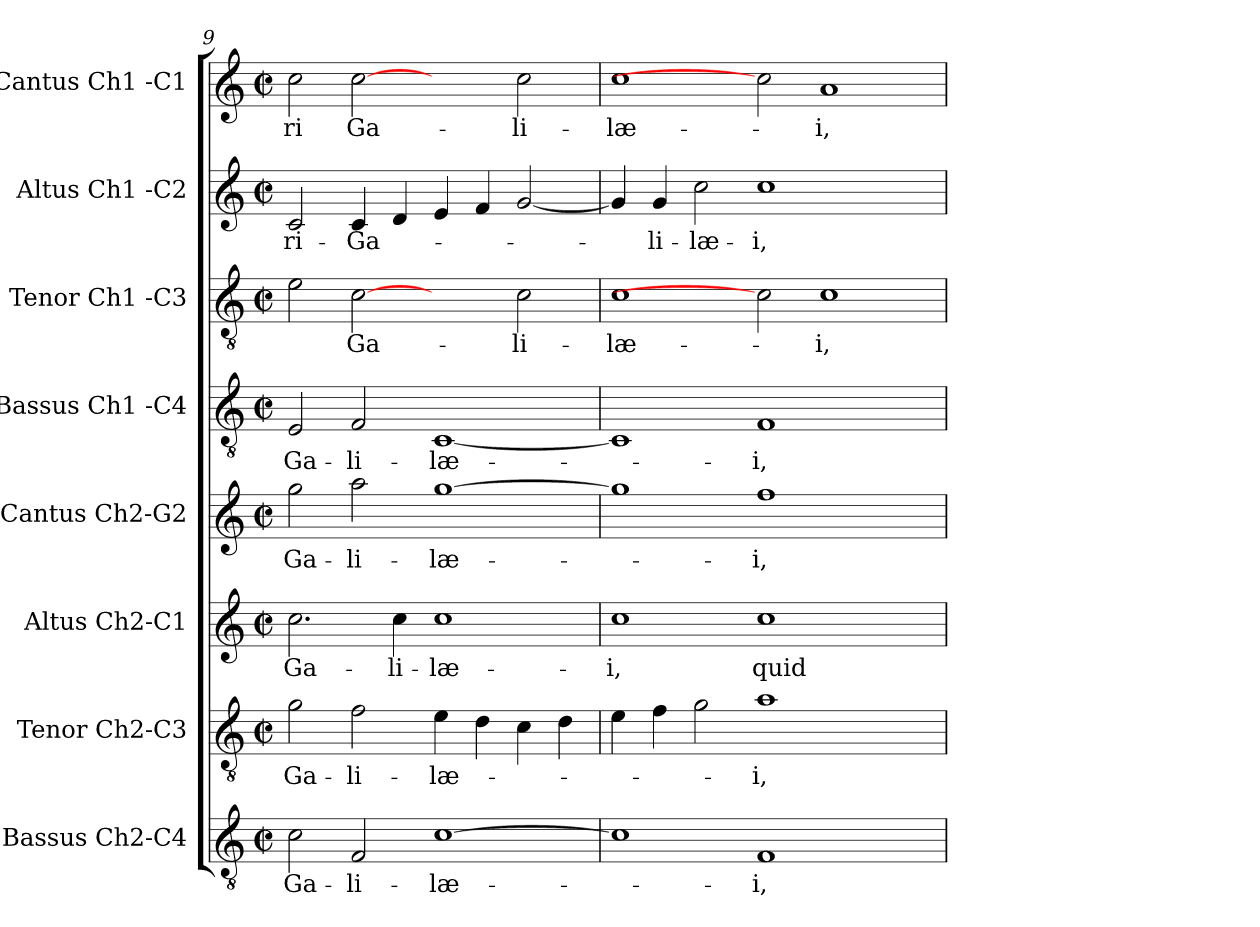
**kern	**text	**kern	**text	**kern	**text	**kern	**text	**kern	**text	**kern	**text	**kern	**text	**kern	**text
*part8	*part8	*part7	*part7	*part6	*part6	*part5	*part5	*part4	*part4	*part3	*part3	*part2	*part2	*part1	*part1
*staff8	*staff8	*staff7	*staff7	*staff6	*staff6	*staff5	*staff5	*staff4	*staff4	*staff3	*staff3	*staff2	*staff2	*staff1	*staff1
*I"Bassus Ch2-C4	*	*I"Tenor Ch2-C3	*	*I"Altus Ch2-C1	*	*I"Cantus Ch2-G2	*	*I"Bassus Ch1 -C4	*	*I"Tenor Ch1 -C3	*	*I"Altus Ch1 -C2	*	*I"Cantus Ch1 -C1	*
*I'B2	*	*I'T2	*	*I'A2	*	*I'C2	*	*I'B1	*	*I'T1	*	*I'A1	*	*I'C1	*
*clefGv2	*	*clefGv2	*	*clefG2	*	*clefG2	*	*clefGv2	*	*clefGv2	*	*clefG2	*	*clefG2	*
*k[]	*	*k[]	*	*k[]	*	*k[]	*	*k[]	*	*k[]	*	*k[]	*	*k[]	*
*M2/2	*	*M2/2	*	*M2/2	*	*M2/2	*	*M2/2	*	*M2/2	*	*M2/2	*	*M2/2	*
*met(c|)	*	*met(c|)	*	*met(c|)	*	*met(c|)	*	*met(c|)	*	*met(c|)	*	*met(c|)	*	*met(c|)	*
=9	=9	=9	=9	=9	=9	=9	=9	=9	=9	=9	=9	=9	=9	=9	=9
!	!LO:LY:b	!	!LO:LY:b	!	!LO:LY:b	!	!LO:LY:b	!	!LO:LY:b	!	!	!	!LO:LY:b	!	!LO:LY:b
2c\	Ga-	2g\	Ga-	2.cc\	Ga-	2gg\	Ga-	2E/	Ga-	2e\	.	2c/	-ri-	2cc\	-ri
!	!LO:LY:b	!	!LO:LY:b	!	!	!	!LO:LY:b	!	!LO:LY:b	!	!LO:LY:b	!	!LO:LY:b	!	!LO:LY:b
2F/	-li-	2f\	-li-	.	.	2aa\	-li-	2F/	-li-	[2c	Ga-	4c/	-Ga-	[2cc	Ga-
!	!	!	!	!	!LO:LY:b	!	!	!	!	!	!	!	!	!	!
.	.	.	.	4cc\	-li-	.	.	.	.	.	.	4d/	.	.	.
!	!LO:LY:b	!	!LO:LY:b	!	!LO:LY:b	!	!LO:LY:b	!	!LO:LY:b	!	!	!	!	!	!
[>1c	-læ-	4e\	-læ-	1cc	-læ-	[>1gg	-læ-	[<1C	-læ-	2ryy	.	4e/	.	2ryy	.
.	.	4d\	.	.	.	.	.	.	.	.	.	4f/	.	.	.
!	!	!	!	!	!	!	!	!	!	!	!LO:LY:b	!	!	!	!LO:LY:b
.	.	4c\	.	.	.	.	.	.	.	2c\	-li-	[<2g/	.	2cc\	-li-
.	.	4d\	.	.	.	.	.	.	.	.	.	.	.	.	.
=10	=10	=10	=10	=10	=10	=10	=10	=10	=10	=10	=10	=10	=10	=10	=10
!	!	!	!	!	!LO:LY:b	!	!	!	!	!	!LO:LY:b	!	!	!	!LO:LY:b
1c]	.	4e\	.	1cc	-i,	1gg]	.	1C]	.	1c	-læ-	4g/]	.	1cc	-læ-
!	!	!	!	!	!	!	!	!	!	!	!	!	!LO:LY:b	!	!
.	.	4f\	.	.	.	.	.	.	.	.	.	4g/	-li-	.	.
!	!	!	!	!	!	!	!	!	!	!	!	!	!LO:LY:b	!	!
.	.	2g\	.	.	.	.	.	.	.	.	.	2cc\	-læ-	.	.
!	!LO:LY:b	!	!LO:LY:b	!	!LO:LY:b	!	!LO:LY:b	!	!LO:LY:b	!	!	!	!LO:LY:b	!	!
1F	-i,	1a	-i,	1cc	quid	1ff	-i,	1F	-i,	2c]	.	1cc	-i,	2cc]	.
!	!	!	!	!	!	!	!	!	!	!	!LO:LY:b	!	!	!	!LO:LY:b
.	.	.	.	.	.	.	.	.	.	1c	-i,	.	.	1a	-i,
2ryy	.	2ryy	.	2ryy	.	2ryy	.	2ryy	.	.	.	2ryy	.	.	.
=	=	=	=	=	=	=	=	=	=	=	=	=	=	=	=
*-	*-	*-	*-	*-	*-	*-	*-	*-	*-	*-	*-	*-	*-	*-	*-
